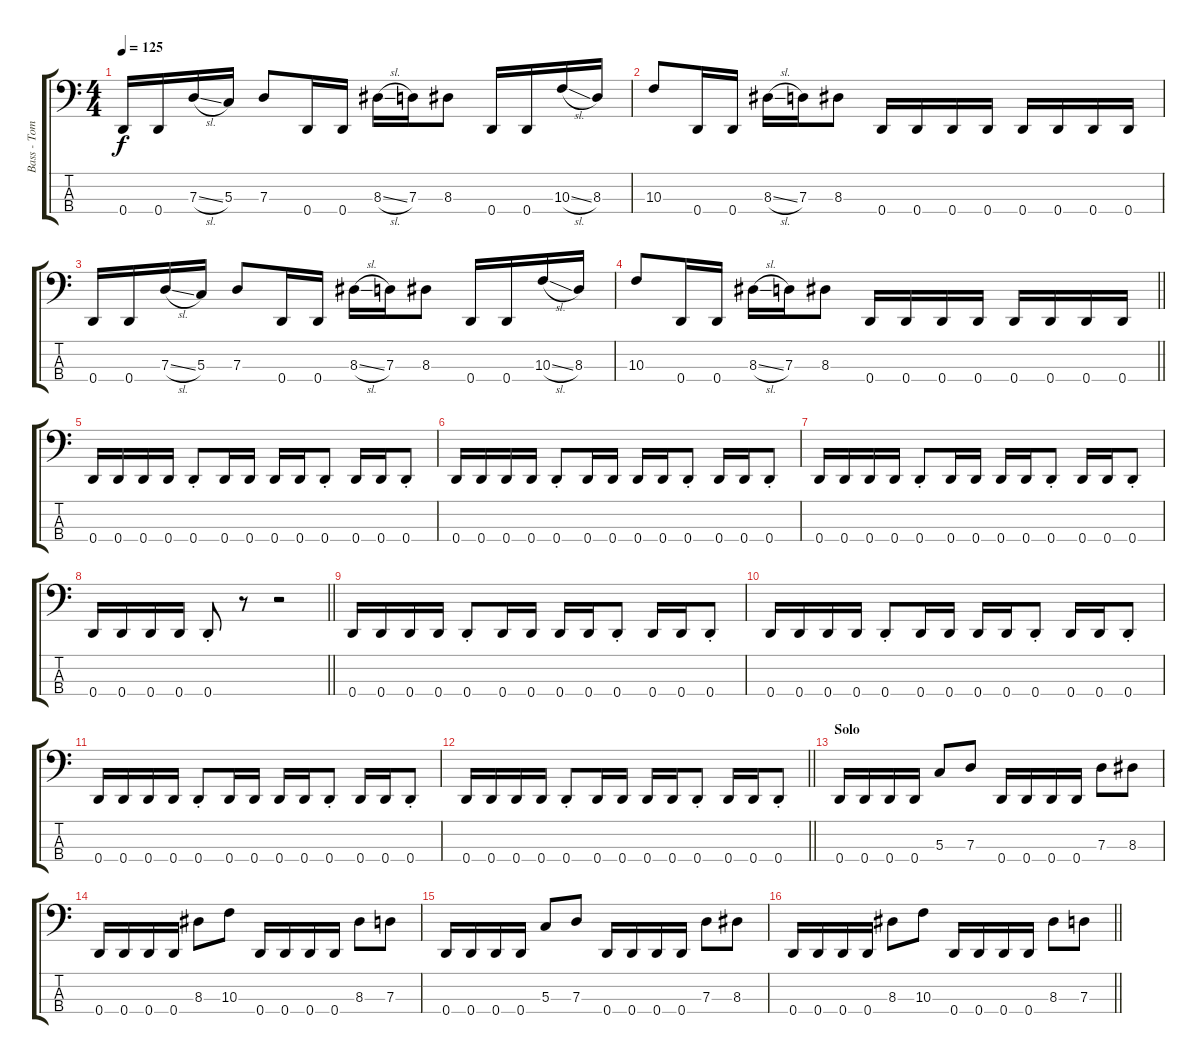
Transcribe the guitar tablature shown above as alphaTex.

\track ("Bass - Tom Angelripper" "Bass - Tom") {instrument electricbasspick}
\staff {score tabs}
\tuning (F2 C2 G1 D1) {hide}
\ts (4 4)
\tempo 125
\clef f4
\ks c
0.4.16{dy f} 0.4.16 7.3{sl}.16 5.3.16 7.3.8 0.4.16 0.4.16 8.3{sl}.16 7.3.16 8.3.8 0.4.16 0.4.16 10.3{sl}.16 8.3.16 |
10.3.8 0.4.16 0.4.16 8.3{sl}.16 7.3.16 8.3.8 0.4.16 0.4.16 0.4.16 0.4.16 0.4.16 0.4.16 0.4.16 0.4.16 |
0.4.16 0.4.16 7.3{sl}.16 5.3.16 7.3.8 0.4.16 0.4.16 8.3{sl}.16 7.3.16 8.3.8 0.4.16 0.4.16 10.3{sl}.16 8.3.16 |
\barLineRight lightlight
10.3.8 0.4.16 0.4.16 8.3{sl}.16 7.3.16 8.3.8 0.4.16 0.4.16 0.4.16 0.4.16 0.4.16 0.4.16 0.4.16 0.4.16 |
0.4.16 0.4.16 0.4.16 0.4.16 0.4{st}.8 0.4.16 0.4.16 0.4.16 0.4.16 0.4{st}.8 0.4.16 0.4.16 0.4{st}.8 |
0.4.16 0.4.16 0.4.16 0.4.16 0.4{st}.8 0.4.16 0.4.16 0.4.16 0.4.16 0.4{st}.8 0.4.16 0.4.16 0.4{st}.8 |
0.4.16 0.4.16 0.4.16 0.4.16 0.4{st}.8 0.4.16 0.4.16 0.4.16 0.4.16 0.4{st}.8 0.4.16 0.4.16 0.4{st}.8 |
\barLineRight lightlight
0.4.16 0.4.16 0.4.16 0.4.16 0.4{st}.8 r.8 r.2 |
0.4.16 0.4.16 0.4.16 0.4.16 0.4{st}.8 0.4.16 0.4.16 0.4.16 0.4.16 0.4{st}.8 0.4.16 0.4.16 0.4{st}.8 |
0.4.16 0.4.16 0.4.16 0.4.16 0.4{st}.8 0.4.16 0.4.16 0.4.16 0.4.16 0.4{st}.8 0.4.16 0.4.16 0.4{st}.8 |
0.4.16 0.4.16 0.4.16 0.4.16 0.4{st}.8 0.4.16 0.4.16 0.4.16 0.4.16 0.4{st}.8 0.4.16 0.4.16 0.4{st}.8 |
\barLineRight lightlight
0.4.16 0.4.16 0.4.16 0.4.16 0.4{st}.8 0.4.16 0.4.16 0.4.16 0.4.16 0.4{st}.8 0.4.16 0.4.16 0.4{st}.8 |
\section ("" "Solo")
0.4.16 0.4.16 0.4.16 0.4.16 5.3.8 7.3.8 0.4.16 0.4.16 0.4.16 0.4.16 7.3.8 8.3.8 |
0.4.16 0.4.16 0.4.16 0.4.16 8.3.8 10.3.8 0.4.16 0.4.16 0.4.16 0.4.16 8.3.8 7.3.8 |
0.4.16 0.4.16 0.4.16 0.4.16 5.3.8 7.3.8 0.4.16 0.4.16 0.4.16 0.4.16 7.3.8 8.3.8 |
\barLineRight lightlight
0.4.16 0.4.16 0.4.16 0.4.16 8.3.8 10.3.8 0.4.16 0.4.16 0.4.16 0.4.16 8.3.8 7.3.8
